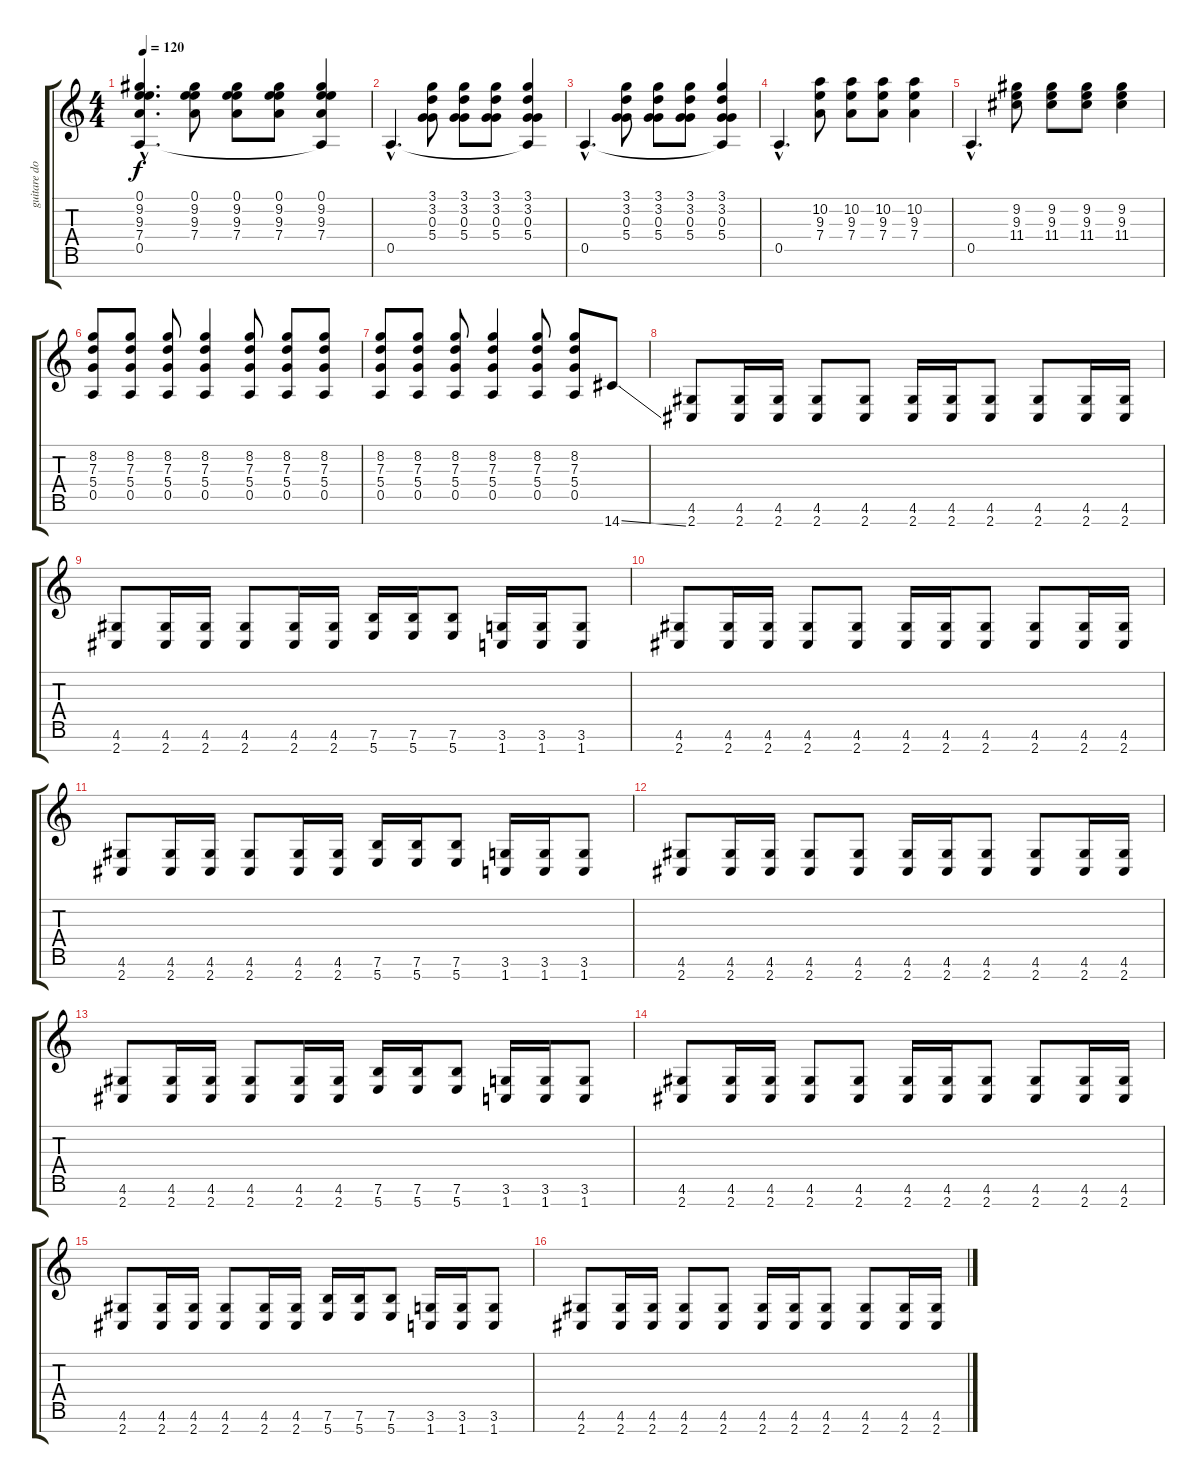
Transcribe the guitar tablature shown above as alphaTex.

\track ("guitare doublée" "guitare do") {instrument distortionguitar}
\staff {score tabs}
\tuning (E4 B3 G3 D3 A2 E2 B1) {hide}
\ts (4 4)
\tempo 120
\clef g2
\ks c
(0.1{hac} 9.2{hac} 9.3{hac} 7.4{hac} 0.5{hac}).4{d dy f} (0.1 9.2 9.3 7.4).8 (0.1 9.2 9.3 7.4).8 (0.1 9.2 9.3 7.4).8 (0.1 9.2 9.3 7.4 0.5{t}).4 |
0.5{hac}.4{d} (3.1 3.2 0.3 5.4).8 (3.1 3.2 0.3 5.4).8 (3.1 3.2 0.3 5.4).8 (3.1 3.2 0.3 5.4 0.5{t}).4 |
0.5{hac}.4{d} (3.1 3.2 0.3 5.4).8 (3.1 3.2 0.3 5.4).8 (3.1 3.2 0.3 5.4).8 (3.1 3.2 0.3 5.4 0.5{t}).4 |
0.5{hac}.4{d} (10.2 9.3 7.4).8 (10.2 9.3 7.4).8 (10.2 9.3 7.4).8 (10.2 9.3 7.4).4 |
0.5{hac}.4{d} (9.2 9.3 11.4).8 (9.2 9.3 11.4).8 (9.2 9.3 11.4).8 (9.2 9.3 11.4).4 |
(8.2 7.3 5.4 0.5).8 (8.2 7.3 5.4 0.5).8 (8.2 7.3 5.4 0.5).8 (8.2 7.3 5.4 0.5).4 (8.2 7.3 5.4 0.5).8 (8.2 7.3 5.4 0.5).8 (8.2 7.3 5.4 0.5).8 |
(8.2 7.3 5.4 0.5).8 (8.2 7.3 5.4 0.5).8 (8.2 7.3 5.4 0.5).8 (8.2 7.3 5.4 0.5).4 (8.2 7.3 5.4 0.5).8 (8.2 7.3 5.4 0.5).8 14.7{ss}.8 |
(4.6 2.7).8 (4.6 2.7).16 (4.6 2.7).16 (4.6 2.7).8 (4.6 2.7).8 (4.6 2.7).16 (4.6 2.7).16 (4.6 2.7).8 (4.6 2.7).8 (4.6 2.7).16 (4.6 2.7).16 |
(4.6 2.7).8 (4.6 2.7).16 (4.6 2.7).16 (4.6 2.7).8 (4.6 2.7).16 (4.6 2.7).16 (7.6 5.7).16 (7.6 5.7).16 (7.6 5.7).8 (3.6 1.7).16 (3.6 1.7).16 (3.6 1.7).8 |
(4.6 2.7).8 (4.6 2.7).16 (4.6 2.7).16 (4.6 2.7).8 (4.6 2.7).8 (4.6 2.7).16 (4.6 2.7).16 (4.6 2.7).8 (4.6 2.7).8 (4.6 2.7).16 (4.6 2.7).16 |
(4.6 2.7).8 (4.6 2.7).16 (4.6 2.7).16 (4.6 2.7).8 (4.6 2.7).16 (4.6 2.7).16 (7.6 5.7).16 (7.6 5.7).16 (7.6 5.7).8 (3.6 1.7).16 (3.6 1.7).16 (3.6 1.7).8 |
(4.6 2.7).8 (4.6 2.7).16 (4.6 2.7).16 (4.6 2.7).8 (4.6 2.7).8 (4.6 2.7).16 (4.6 2.7).16 (4.6 2.7).8 (4.6 2.7).8 (4.6 2.7).16 (4.6 2.7).16 |
(4.6 2.7).8 (4.6 2.7).16 (4.6 2.7).16 (4.6 2.7).8 (4.6 2.7).16 (4.6 2.7).16 (7.6 5.7).16 (7.6 5.7).16 (7.6 5.7).8 (3.6 1.7).16 (3.6 1.7).16 (3.6 1.7).8 |
(4.6 2.7).8 (4.6 2.7).16 (4.6 2.7).16 (4.6 2.7).8 (4.6 2.7).8 (4.6 2.7).16 (4.6 2.7).16 (4.6 2.7).8 (4.6 2.7).8 (4.6 2.7).16 (4.6 2.7).16 |
(4.6 2.7).8 (4.6 2.7).16 (4.6 2.7).16 (4.6 2.7).8 (4.6 2.7).16 (4.6 2.7).16 (7.6 5.7).16 (7.6 5.7).16 (7.6 5.7).8 (3.6 1.7).16 (3.6 1.7).16 (3.6 1.7).8 |
(4.6 2.7).8 (4.6 2.7).16 (4.6 2.7).16 (4.6 2.7).8 (4.6 2.7).8 (4.6 2.7).16 (4.6 2.7).16 (4.6 2.7).8 (4.6 2.7).8 (4.6 2.7).16 (4.6 2.7).16
